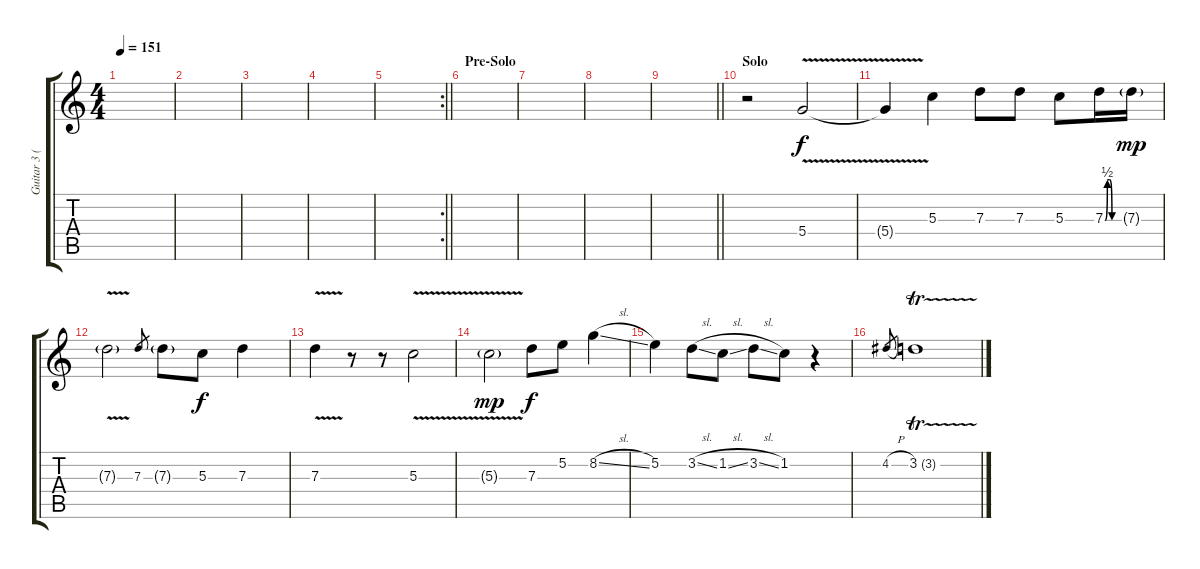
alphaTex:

\track ("Guitar 3 (Rev/Dist/Env)" "Guitar 3 (") {instrument electricguitarclean}
\staff {score tabs}
\tuning (E4 B3 G3 D3 A2 E2) {hide}
\ts (4 4)
\tempo 151
\clef g2
\ks c
|
|
|
|
\rc 2
\barLineRight lightlight
|
\section ("" "Pre-Solo")
|
|
|
\barLineRight lightlight
|
\section ("" "Solo")
r.2 5.4{v}.2 |
5.4{t}.4 5.3.4 7.3.8 7.3.8 5.3.8 7.3{be (custom 0 0 10 2 20 2 30 0 60 0)}.16 7.3{g}.16{dy mp} |
7.3{v g}.2 7.3.8{gr} 7.3{g}.8 5.3.8{dy f} 7.3.4 |
7.3{v}.4 r.8 r.8 5.3{v}.2 |
5.3{v g}.2{dy mp} 7.3.8{dy f} 5.2.8 8.2{sl}.4 |
5.2.4 3.2{sl}.8 1.2{sl}.8 3.2{sl}.8 1.2.8 r.4 |
4.2{h}.8{gr} 3.2{tr (3 16)}.1
